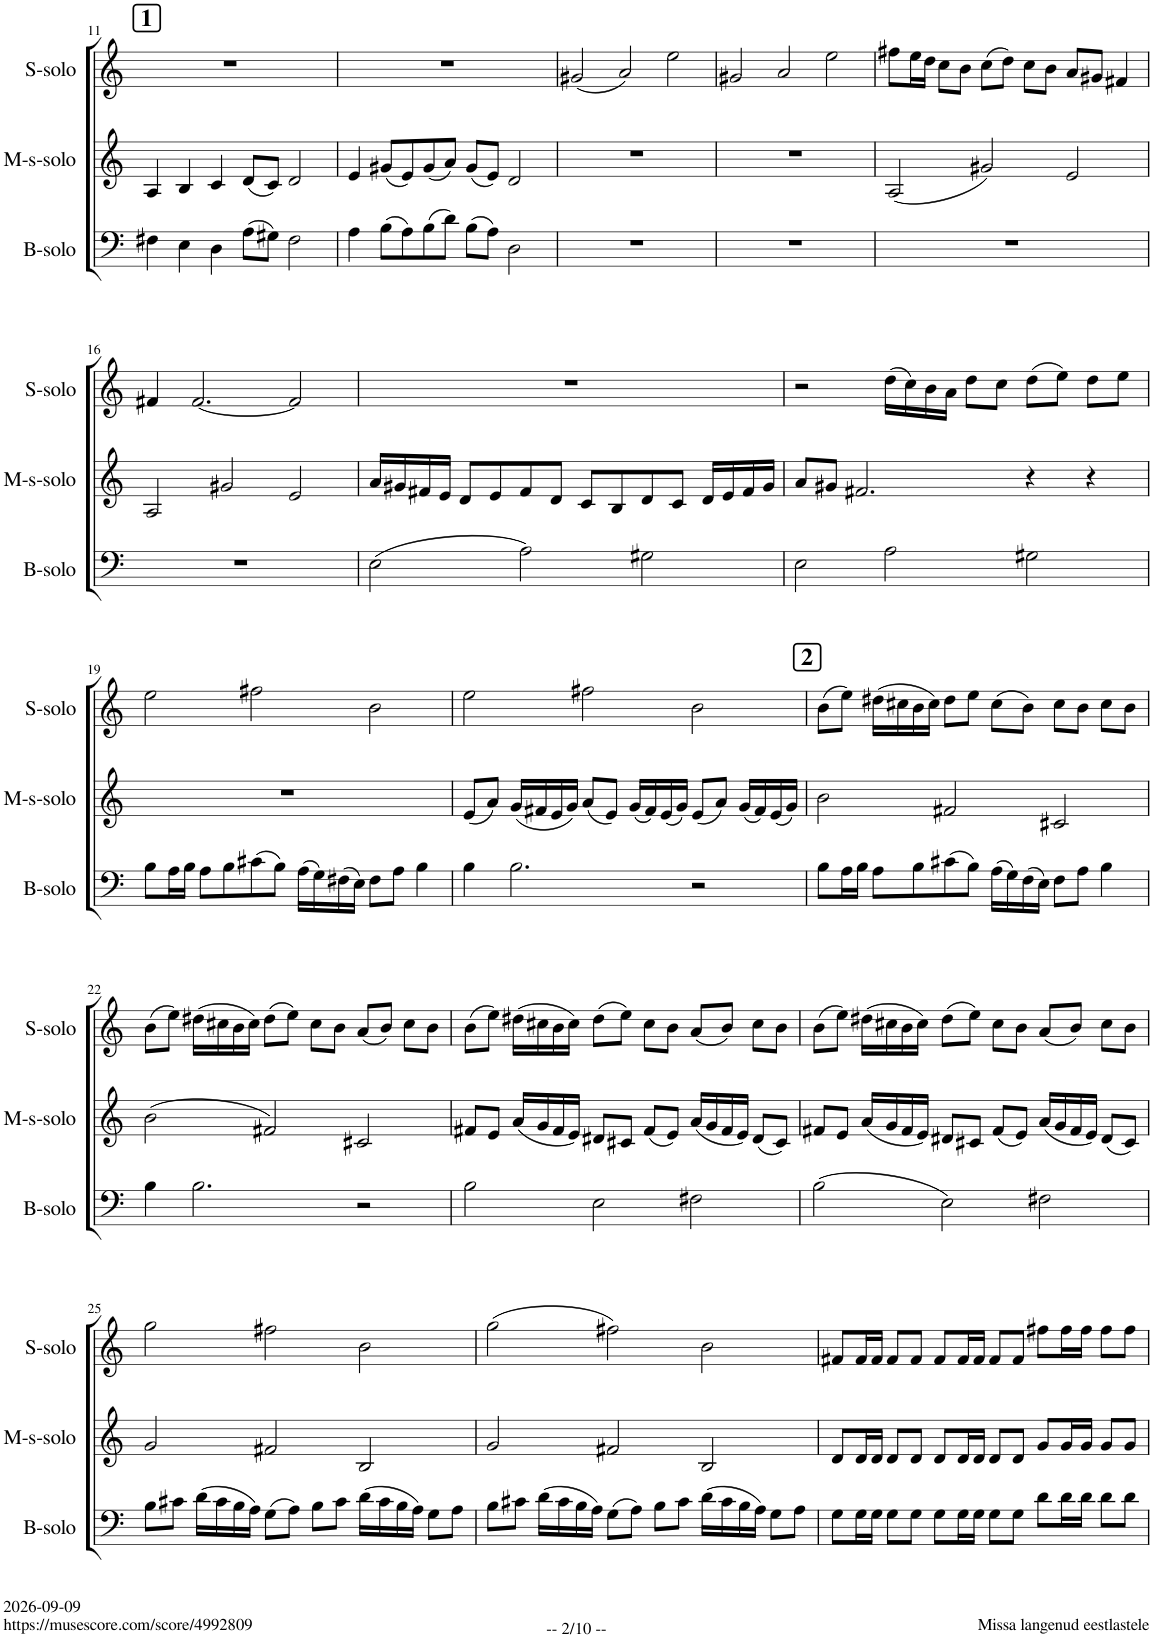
**kern	**kern	**kern
*part3	*part2	*part1
*staff3	*staff2	*staff1
*I"B-solo	*I"M-s-solo	*I"S-solo
*I'B-solo	*I'M-s-solo	*I'S-solo
!!LO:PB:g=z
*clefF4	*clefG2	*clefG2
*	*	*ITrd-7c-12
*k[]	*k[]	*k[]
*M6/4	*M6/4	*M6/4
!!LO:REH:place=s1:a:B:cj:fs=14:t=1
=11	=11	=11
4F#X\	4A/	1.r
4E\	4B/	.
4D\	4c/	.
(8A\L	(8d/L	.
8G#X\J)	8c/J)	.
2F#\	2d/	.
=12	=12	=12
4A\	4e/	1.r
(8B\L	(8g#X/L	.
8A\)	8e/)	.
(8B\	(8g#/	.
8d\J)	8a/J)	.
(8B\L	(8g#/L	.
8A\J)	8e/J)	.
2D\	2d/	.
=13	=13	=13
1.r	1.r	(2g#X/
.	.	2a/)
.	.	2ee\
=14	=14	=14
1.r	1.r	2g#X/
.	.	2a/
.	.	2ee\
=15	=15	=15
1.r	(2A/	8ff#X\L
.	.	16ee\L
.	.	16dd\JJ
.	.	8cc\L
.	.	8b\J
.	2g#X/)	(8cc\L
.	.	8dd\J)
.	.	8cc\L
.	.	8b\J
.	2e/	8a/L
.	.	8g#X/J
.	.	4f#X/
!!LO:LB:g=z
=16	=16	=16
1.r	2A/	4f#X/
.	.	[2.f#/
.	2g#X/	.
.	2e/	2f#/]
=17	=17	=17
(2E\	16a/LL	1.r
.	16g#X/	.
.	16f#X/	.
.	16e/JJ	.
.	8d/L	.
.	8e/	.
2A\)	8f#/	.
.	8d/J	.
.	8c/L	.
.	8B/	.
2G#X\	8d/	.
.	8c/J	.
.	16d/LL	.
.	16e/	.
.	16f#/	.
.	16g#/JJ	.
=18	=18	=18
2E\	8a/L	2r
.	8g#X/J	.
.	2.f#X/	.
2A\	.	(16dd\LL
.	.	16cc\)
.	.	16b\
.	.	16a\JJ
.	.	8dd\L
.	.	8cc\J
2G#X\	4r	(8dd\L
.	.	8ee\J)
.	4r	8dd\L
.	.	8ee\J
!!LO:LB:g=z
=19	=19	=19
8B\L	1.r	2ee\
16A\L	.	.
16B\JJ	.	.
8A\L	.	.
8B\	.	.
(8c#X\	.	2ff#X\
8B\J)	.	.
(16A\LL	.	.
16G\)	.	.
(16F#X\	.	.
16E\JJ)	.	.
8F#\L	.	2b\
8A\J	.	.
4B\	.	.
=20	=20	=20
4B\	(8e/L	2ee\
.	8a/J)	.
2.B\	(16g/LL	.
.	16f#X/	.
.	16e/	.
.	16g/JJ)	.
.	(8a/L	2ff#X\
.	8e/J)	.
.	(16g/LL	.
.	16f#/)	.
.	(16e/	.
.	16g/JJ)	.
2r	(8e/L	2b\
.	8a/J)	.
.	(16g/LL	.
.	16f#/)	.
.	(16e/	.
.	16g/JJ)	.
!!LO:REH:place=s1:a:B:cj:fs=14:t=2
=21	=21	=21
8B\L	2b\	(8b\L
16A\L	.	8ee\J)
16B\JJ	.	.
8A\L	.	(16dd#X\LL
.	.	16cc#X\
8B\	.	16b\
.	.	16cc#\JJ)
(8c#X\	2f#X/	8dd#\L
8B\J)	.	8ee\J
(16A\LL	.	(8cc#\L
16G\)	.	.
(16F\	.	8b\J)
16E\JJ)	.	.
8F\L	2c#X/	8cc#\L
8A\J	.	8b\J
4B\	.	8cc#\L
.	.	8b\J
!!LO:LB:g=z
=22	=22	=22
4B\	(2b\	(8b\L
.	.	8ee\J)
2.B\	.	(16dd#X\LL
.	.	16cc#X\
.	.	16b\
.	.	16cc#\JJ)
.	2f#X/)	(8dd#\L
.	.	8ee\J)
.	.	8cc#\L
.	.	8b\J
2r	2c#X/	(8a/L
.	.	8b/J)
.	.	8cc#\L
.	.	8b\J
=23	=23	=23
2B\	8f#X/L	(8b\L
.	8e/J	8ee\J)
.	(16a/LL	(16dd#X\LL
.	16g/	16cc#X\
.	16f#/	16b\
.	16e/JJ)	16cc#\JJ)
2E\	8d#X/L	(8dd#\L
.	8c#X/J	8ee\J)
.	(8f#/L	8cc#\L
.	8e/J)	8b\J
2F#X\	(16a/LL	(8a/L
.	16g/	.
.	16f#/	8b/J)
.	16e/JJ)	.
.	(8d#/L	8cc#\L
.	8c#/J)	8b\J
=24	=24	=24
(2B\	8f#X/L	(8b\L
.	8e/J	8ee\J)
.	(16a/LL	(16dd#X\LL
.	16g/	16cc#X\
.	16f#/	16b\
.	16e/JJ)	16cc#\JJ)
2E\)	8d#X/L	(8dd#\L
.	8c#X/J	8ee\J)
.	(8f#/L	8cc#\L
.	8e/J)	8b\J
2F#X\	(16a/LL	(8a/L
.	16g/	.
.	16f#/	8b/J)
.	16e/JJ)	.
.	(8d#/L	8cc#\L
.	8c#/J)	8b\J
!!LO:LB:g=z
=25	=25	=25
8B\L	2g/	2gg\
8c#X\J	.	.
(16d\LL	.	.
16c#\	.	.
16B\	.	.
16A\JJ)	.	.
(8G\L	2f#X/	2ff#X\
8A\J)	.	.
8B\L	.	.
8c#\J	.	.
(16d\LL	2B/	2b\
16c#\	.	.
16B\	.	.
16A\JJ)	.	.
8G\L	.	.
8A\J	.	.
=26	=26	=26
8B\L	2g/	(2gg\
8c#X\J	.	.
(16d\LL	.	.
16c#\	.	.
16B\	.	.
16A\JJ)	.	.
(8G\L	2f#X/	2ff#X\)
8A\J)	.	.
8B\L	.	.
8c#\J	.	.
(16d\LL	2B/	2b\
16c#\	.	.
16B\	.	.
16A\JJ)	.	.
8G\L	.	.
8A\J	.	.
=27	=27	=27
8G\L	8d/L	8f#X/L
16G\L	16d/L	16f#/L
16G\JJ	16d/JJ	16f#/JJ
8G\L	8d/L	8f#/L
8G\J	8d/J	8f#/J
8G\L	8d/L	8f#/L
16G\L	16d/L	16f#/L
16G\JJ	16d/JJ	16f#/JJ
8G\L	8d/L	8f#/L
8G\J	8d/J	8f#/J
8d\L	8g/L	8ff#X\L
16d\L	16g/L	16ff#\L
16d\JJ	16g/JJ	16ff#\JJ
8d\L	8g/L	8ff#\L
8d\J	8g/J	8ff#\J
=	=	=
*-	*-	*-
